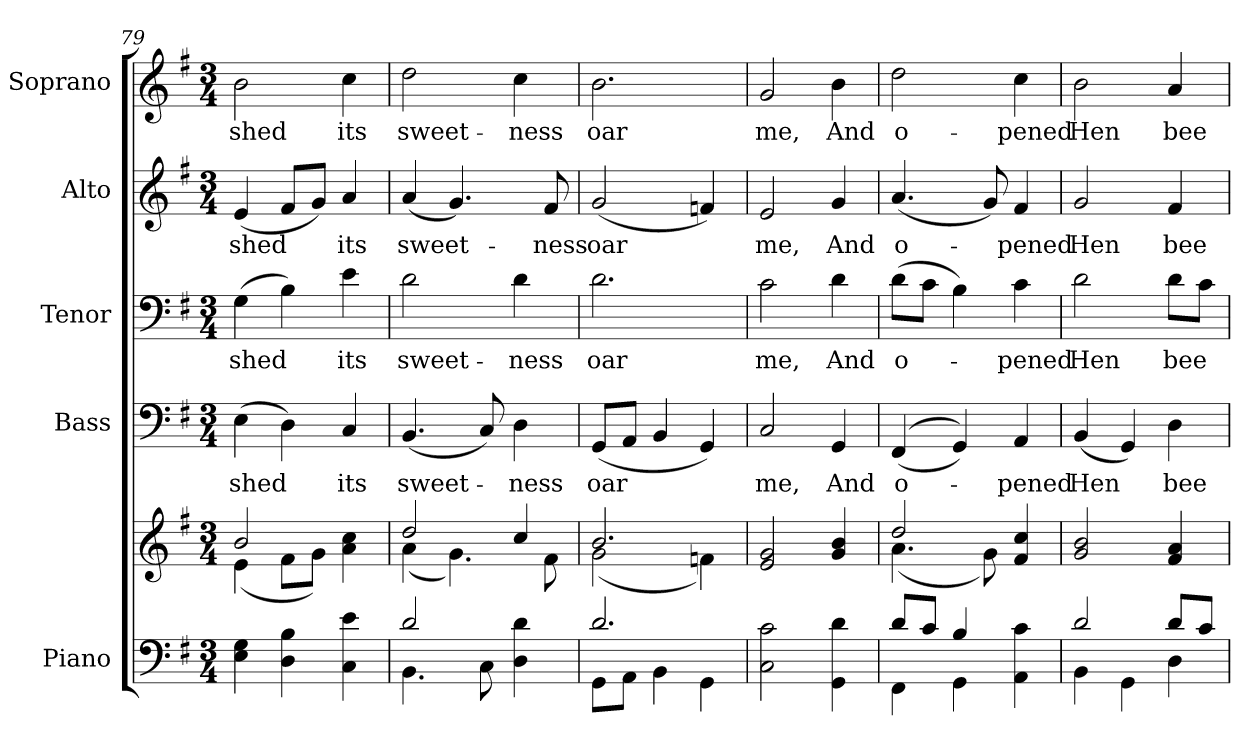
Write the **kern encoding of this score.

**kern	**kern	**kern	**text	**kern	**text	**kern	**text	**kern	**text
*part5	*part5	*part4	*part4	*part3	*part3	*part2	*part2	*part1	*part1
*staff6	*staff5	*staff4	*staff4	*staff3	*staff3	*staff2	*staff2	*staff1	*staff1
*I"Piano	*	*I"Bass	*	*I"Tenor	*	*I"Alto	*	*I"Soprano	*
*I'Pno.	*	*I'B.	*	*I'T.	*	*I'A.	*	*I'S.	*
*clefF4	*clefG2	*clefF4	*	*clefF4	*	*clefG2	*	*clefG2	*
*k[f#]	*k[f#]	*k[f#]	*	*k[f#]	*	*k[f#]	*	*k[f#]	*
*G:	*G:	*G:	*	*G:	*	*G:	*	*G:	*
*M3/4	*M3/4	*M3/4	*	*M3/4	*	*M3/4	*	*M3/4	*
=79	=79	=79	=79	=79	=79	=79	=79	=79	=79
*	*^	*	*	*	*	*	*	*	*
!	!	!	!	!LO:LY:b:color=#000000	!	!	!	!	!	!
!	!	!	!	!	!	!LO:LY:b:color=#000000	!	!	!	!
!	!	!	!	!	!	!	!	!LO:LY:b:color=#000000	!	!
!	!	!	!	!	!	!	!	!	!	!LO:LY:b:color=#000000
4Ei\ 4Gi	2bi/	(4ei\	(4Ei\	shed	(4Gi\	shed	(4ei/	shed	2bi\	shed
4Di\ 4Bi	.	8f#i\L	4Di\)	.	4Bi\)	.	8f#i/L	.	.	.
.	.	8gi\J)	.	.	.	.	8gi/J)	.	.	.
!	!	!	!	!LO:LY:b:color=#000000	!	!	!	!	!	!
!	!	!	!	!	!	!LO:LY:b:color=#000000	!	!	!	!
!	!	!	!	!	!	!	!	!LO:LY:b:color=#000000	!	!
!	!	!	!	!	!	!	!	!	!	!LO:LY:b:color=#000000
4Ci\ 4ei	4ai\ 4cci	4ryy	4Ci/	its	4ei\	its	4ai/	its	4cci\	its
!!LO:PB:g=z
=80	=80	=80	=80	=80	=80	=80	=80	=80	=80	=80
*^	*	*	*	*	*	*	*	*	*	*
!	!	!	!	!	!LO:LY:b:color=#000000	!	!	!	!	!	!
!	!	!	!	!	!	!	!LO:LY:b:color=#000000	!	!	!	!
!	!	!	!	!	!	!	!	!	!LO:LY:b:color=#000000	!	!
!	!	!	!	!	!	!	!	!	!	!	!LO:LY:b:color=#000000
2di/	4.BBi\	2ddi/	(4ai\	(4.BBi/	sweet-	2di\	sweet-	(4ai/	sweet-	2ddi\	sweet-
.	.	.	4.gi\)	.	.	.	.	4.gi/)	.	.	.
.	8Ci\	.	.	8Ci/)	.	.	.	.	.	.	.
!	!	!	!	!	!LO:LY:b:color=#000000	!	!	!	!	!	!
!	!	!	!	!	!	!	!LO:LY:b:color=#000000	!	!	!	!
!	!	!	!	!	!	!	!	!	!	!	!LO:LY:b:color=#000000
4Di\ 4di	4ryy	4cci/	.	4Di\	-ness	4di\	-ness	.	.	4cci\	-ness
!	!	!	!	!	!	!	!	!	!LO:LY:b:color=#000000	!	!
.	.	.	8f#i\	.	.	.	.	8f#i/	-ness	.	.
=81	=81	=81	=81	=81	=81	=81	=81	=81	=81	=81	=81
!	!	!	!	!	!LO:LY:b:color=#000000	!	!	!	!	!	!
!	!	!	!	!	!	!	!LO:LY:b:color=#000000	!	!	!	!
!	!	!	!	!	!	!	!	!	!LO:LY:b:color=#000000	!	!
!	!	!	!	!	!	!	!	!	!	!	!LO:LY:b:color=#000000
2.di/	8GGi\L	2.bi/	(2gi\	(8GGi/L	oar	2.di\	oar	(2gi/	oar	2.bi\	oar
.	8AAi\J	.	.	8AAi/J	.	.	.	.	.	.	.
.	4BBi\	.	.	4BBi/	.	.	.	.	.	.	.
.	4GGi\	.	4fni\)	4GGi/)	.	.	.	4fni/)	.	.	.
*v	*v	*	*	*	*	*	*	*	*	*	*
*	*v	*v	*	*	*	*	*	*	*	*
!!LO:PB:g=z
=82	=82	=82	=82	=82	=82	=82	=82	=82	=82
*^	*^	*	*	*	*	*	*	*	*
!	!	!	!	!	!LO:LY:b:color=#000000	!	!	!	!	!	!
*v	*v	*	*	*	*	*	*	*	*	*	*
*	*v	*v	*	*	*	*	*	*	*	*
*^	*^	*	*	*	*	*	*	*	*
!	!	!	!	!	!	!	!LO:LY:b:color=#000000	!	!	!	!
*v	*v	*	*	*	*	*	*	*	*	*	*
*	*v	*v	*	*	*	*	*	*	*	*
*^	*^	*	*	*	*	*	*	*	*
!	!	!	!	!	!	!	!	!	!LO:LY:b:color=#000000	!	!
*v	*v	*	*	*	*	*	*	*	*	*	*
*	*v	*v	*	*	*	*	*	*	*	*
*^	*^	*	*	*	*	*	*	*	*
!	!	!	!	!	!	!	!	!	!	!	!LO:LY:b:color=#000000
*v	*v	*	*	*	*	*	*	*	*	*	*
*	*v	*v	*	*	*	*	*	*	*	*
2Ci\ 2ci	2ei/ 2gi	2Ci/	me,	2ci\	me,	2ei/	me,	2gi/	me,
!	!	!	!LO:LY:b:color=#000000	!	!	!	!	!	!
!	!	!	!	!	!LO:LY:b:color=#000000	!	!	!	!
!	!	!	!	!	!	!	!LO:LY:b:color=#000000	!	!
!	!	!	!	!	!	!	!	!	!LO:LY:b:color=#000000
4GGi\ 4di	4gi/ 4bi	4GGi/	And	4di\	And	4gi/	And	4bi\	And
=83	=83	=83	=83	=83	=83	=83	=83	=83	=83
*^	*^	*	*	*	*	*	*	*	*
!	!	!	!	!	!LO:LY:b:color=#000000	!	!	!	!	!	!
!	!	!	!	!	!	!	!LO:LY:b:color=#000000	!	!	!	!
!	!	!	!	!	!	!	!	!	!LO:LY:b:color=#000000	!	!
!	!	!	!	!	!	!	!	!	!	!	!LO:LY:b:color=#000000
8di/L	4FF#i\	2ddi/	(4.ai\	((4FF#i/	o-	(8di\L	o-	(4.ai/	o-	2ddi\	o-
8ci/J	.	.	.	.	.	8ci\J	.	.	.	.	.
4Bi/	4GGi\	.	.	4GGi/))	.	4Bi\)	.	.	.	.	.
.	.	.	8gi\)	.	.	.	.	8gi/)	.	.	.
!	!	!	!	!	!LO:LY:b:color=#000000	!	!	!	!	!	!
!	!	!	!	!	!	!	!LO:LY:b:color=#000000	!	!	!	!
!	!	!	!	!	!	!	!	!	!LO:LY:b:color=#000000	!	!
!	!	!	!	!	!	!	!	!	!	!	!LO:LY:b:color=#000000
4AAi\ 4ci	4ryy	4f#i/ 4cci	4ryy	4AAi/	-pened	4ci\	-pened	4f#i/	-pened	4cci\	-pened
*	*	*v	*v	*	*	*	*	*	*	*	*
!!LO:PB:g=z
=84	=84	=84	=84	=84	=84	=84	=84	=84	=84	=84
*	*	*^	*	*	*	*	*	*	*	*
!	!	!	!	!	!LO:LY:b:color=#000000	!	!	!	!	!	!
*	*	*v	*v	*	*	*	*	*	*	*	*
*	*	*^	*	*	*	*	*	*	*	*
!	!	!	!	!	!	!	!LO:LY:b:color=#000000	!	!	!	!
*	*	*v	*v	*	*	*	*	*	*	*	*
*	*	*^	*	*	*	*	*	*	*	*
!	!	!	!	!	!	!	!	!	!LO:LY:b:color=#000000	!	!
*	*	*v	*v	*	*	*	*	*	*	*	*
*	*	*^	*	*	*	*	*	*	*	*
!	!	!	!	!	!	!	!	!	!	!	!LO:LY:b:color=#000000
*	*	*v	*v	*	*	*	*	*	*	*	*
2di/	4BBi\	2gi/ 2bi	(4BBi/	Hen	2di\	Hen	2gi/	Hen	2bi\	Hen
.	4GGi\	.	4GGi/)	.	.	.	.	.	.	.
!	!	!	!	!LO:LY:b:color=#000000	!	!	!	!	!	!
!	!	!	!	!	!	!LO:LY:b:color=#000000	!	!	!	!
!	!	!	!	!	!	!	!	!LO:LY:b:color=#000000	!	!
!	!	!	!	!	!	!	!	!	!	!LO:LY:b:color=#000000
8di/L	4Di\	4f#i/ 4ai	4Di\	bee	8di\L	bee	4f#i/	bee	4ai/	bee
8ci/J	.	.	.	.	8ci\J	.	.	.	.	.
*v	*v	*	*	*	*	*	*	*	*	*
=	=	=	=	=	=	=	=	=	=
*-	*-	*-	*-	*-	*-	*-	*-	*-	*-
